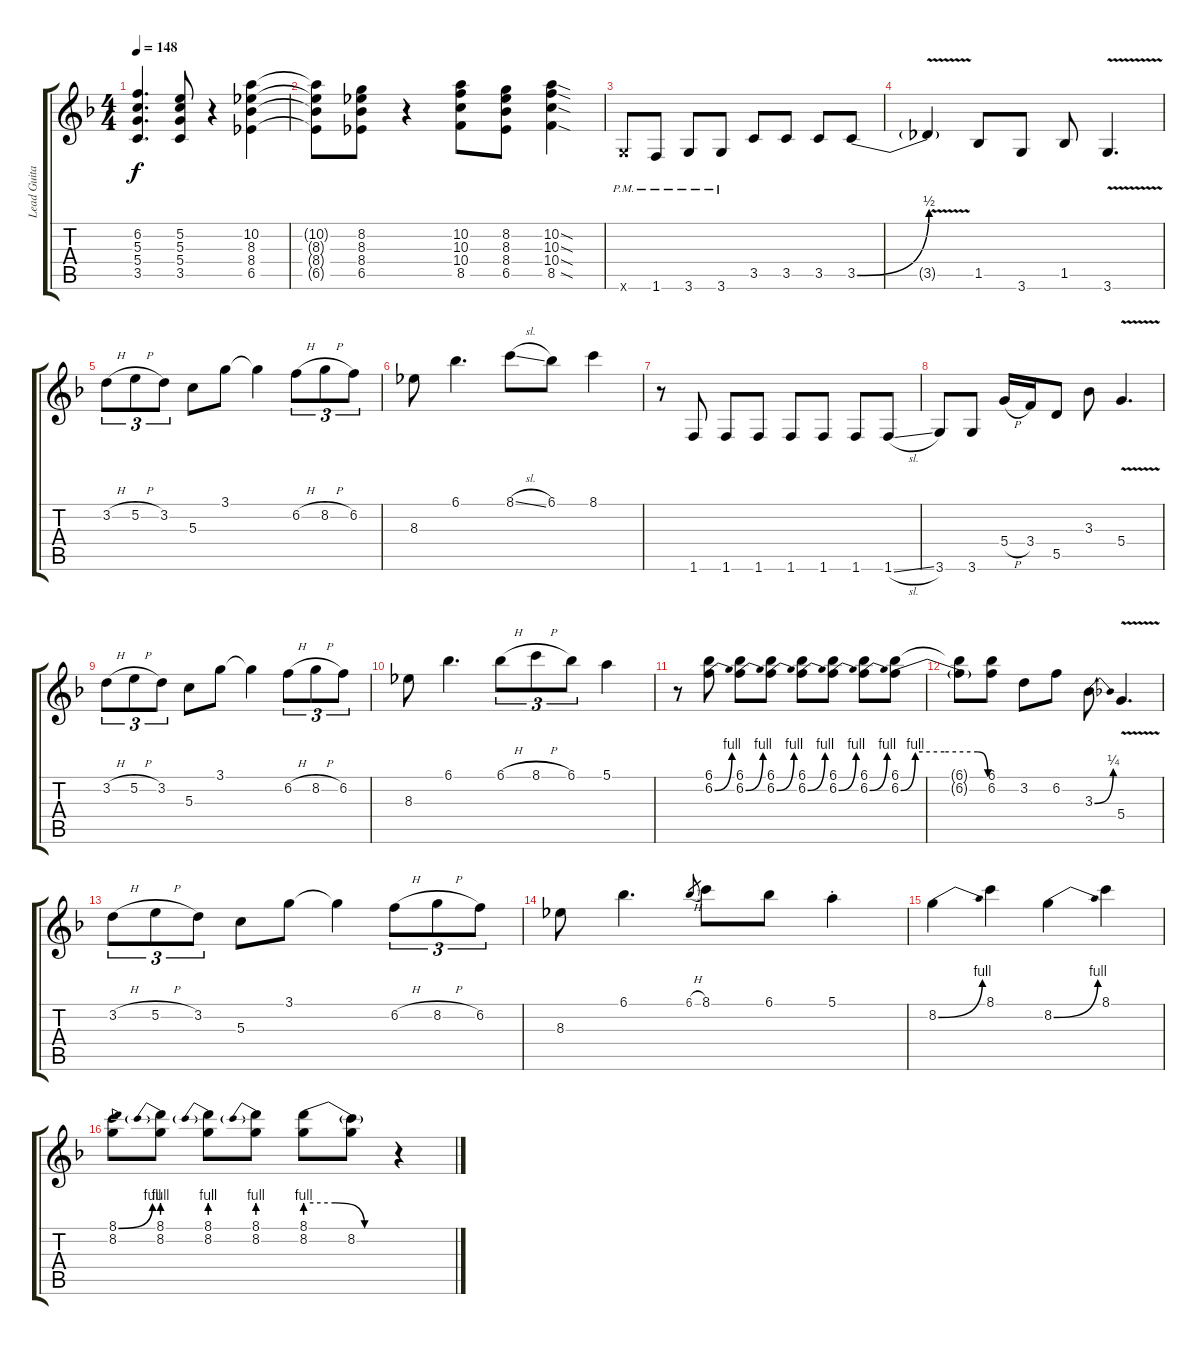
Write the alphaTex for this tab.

\track ("Lead Guitar" "Lead Guita") {instrument overdrivenguitar}
\staff {score tabs}
\tuning (E4 B3 G3 D3 A2 E2) {hide}
\ts (4 4)
\tempo 148
\clef g2
\ks f
(6.2 5.3 5.4 3.5).4{d dy f} (5.2 5.3 5.4 3.5).8 r.4 (10.2 8.3 8.4 6.5).4 |
(10.2{t} 8.3{t} 8.4{t} 6.5{t}).8 (8.2 8.3 8.4 6.5).8 r.4 (10.2 10.3 10.4 8.5).8 (8.2 8.3 8.4 6.5).8 (10.2{sod} 10.3{sod} 10.4{sod} 8.5{sod}).4 |
3.6{pm x}.8 1.6{pm}.8 3.6{pm}.8 3.6{pm}.8 3.5.8 3.5.8 3.5.8 3.5{be (bend 0 0 60 2)}.8 |
3.5{v t}.4 1.5.8 3.6.8 1.5.8 3.6{v}.4{d} |
3.2{h}.8{tu (3 2)} 5.2{h}.8{tu (3 2)} 3.2.8{tu (3 2)} 5.3.8 3.1.8 3.1{t}.4 6.2{h}.8{tu (3 2)} 8.2{h}.8{tu (3 2)} 6.2.8{tu (3 2)} |
8.3.8 6.1.4{d} 8.1{sl}.8 6.1.8 8.1.4 |
r.8 1.6.8 1.6.8 1.6.8 1.6.8 1.6.8 1.6.8 1.6{sl}.8 |
3.6.8 3.6.8 5.4{h}.16 3.4.16 5.5.8 3.3.8 5.4{v}.4{d} |
3.2{h}.8{tu (3 2)} 5.2{h}.8{tu (3 2)} 3.2.8{tu (3 2)} 5.3.8 3.1.8 3.1{t}.4 6.2{h}.8{tu (3 2)} 8.2{h}.8{tu (3 2)} 6.2.8{tu (3 2)} |
8.3.8 6.1.4{d} 6.1{h}.8{tu (3 2)} 8.1{h}.8{tu (3 2)} 6.1.8{tu (3 2)} 5.1.4 |
r.8 (6.1 6.2{be (bend 0 0 60 4)}).8 (6.1 6.2{be (bend 0 0 60 4)}).8 (6.1 6.2{be (bend 0 0 60 4)}).8 (6.1 6.2{be (bend 0 0 60 4)}).8 (6.1 6.2{be (bend 0 0 60 4)}).8 (6.1 6.2{be (bend 0 0 60 4)}).8 (6.1 6.2{be (custom 0 0 10 4 20 4 30 4 53 4 60 0)}).8 |
(6.1{t} 6.2{t}).8 (6.1 6.2).8 3.2.8 6.2.8 3.3{be (bend 0 0 60 1)}.8 5.4{v}.4{d} |
3.2{h}.8{tu (3 2)} 5.2{h}.8{tu (3 2)} 3.2.8{tu (3 2)} 5.3.8 3.1.8 3.1{t}.4 6.2{h}.8{tu (3 2)} 8.2{h}.8{tu (3 2)} 6.2.8{tu (3 2)} |
8.3.8 6.1.4{d} 6.1{h}.8{gr} 8.1.8 6.1.8 5.1{st}.4 |
8.2{be (bend 0 0 60 4)}.4 8.1.4 8.2{be (bend 0 0 60 4)}.4 8.1.4 |
(8.1{be (bend 0 0 60 4)} 8.2).8 (8.1{be (prebend 0 4 60 4)} 8.2).8 (8.1{be (prebend 0 4 60 4)} 8.2).8 (8.1{be (prebend 0 4 60 4)} 8.2).8 (8.1{be (custom 0 4 20 4 40 0 60 0)} 8.2).8 (8.1{t} 8.2).8 r.4
